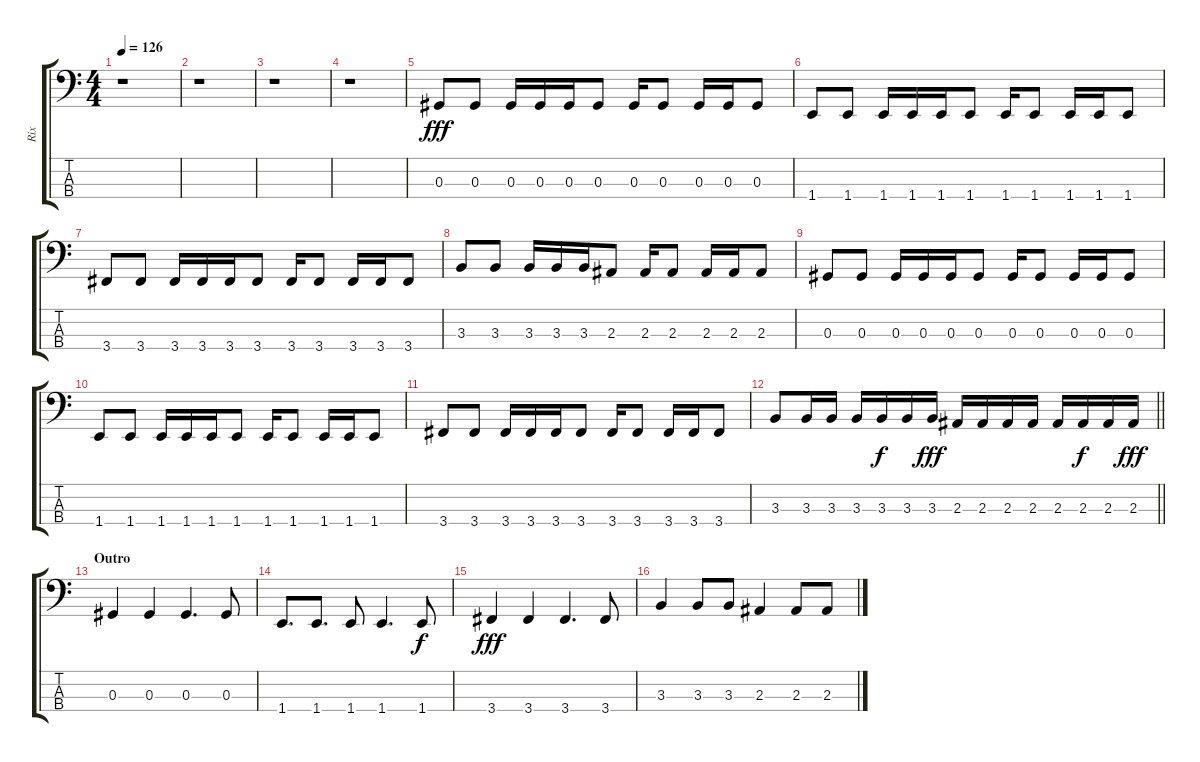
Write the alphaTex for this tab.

\track ("Rix" "Rix") {instrument electricbasspick}
\staff {score tabs}
\tuning (Gb2 Db2 Ab1 Eb1) {hide}
\ts (4 4)
\tempo 126
\clef f4
\ks c
r.1{dy f} |
r.1 |
r.1 |
r.1{volume 16} |
0.3.8{dy fff} 0.3.8 0.3.16 0.3.16 0.3.16 0.3.8 0.3.16 0.3.8 0.3.16 0.3.16 0.3.8 |
1.4.8 1.4.8 1.4.16 1.4.16 1.4.16 1.4.8 1.4.16 1.4.8 1.4.16 1.4.16 1.4.8 |
3.4.8 3.4.8 3.4.16 3.4.16 3.4.16 3.4.8 3.4.16 3.4.8 3.4.16 3.4.16 3.4.8 |
3.3.8 3.3.8 3.3.16 3.3.16 3.3.16 2.3.8 2.3.16 2.3.8 2.3.16 2.3.16 2.3.8 |
0.3.8 0.3.8 0.3.16 0.3.16 0.3.16 0.3.8 0.3.16 0.3.8 0.3.16 0.3.16 0.3.8 |
1.4.8 1.4.8 1.4.16 1.4.16 1.4.16 1.4.8 1.4.16 1.4.8 1.4.16 1.4.16 1.4.8 |
3.4.8 3.4.8 3.4.16 3.4.16 3.4.16 3.4.8 3.4.16 3.4.8 3.4.16 3.4.16 3.4.8 |
\barLineRight lightlight
3.3.8 3.3.16 3.3.16 3.3.16 3.3.16{dy f} 3.3.16 3.3.16{dy fff} 2.3.16 2.3.16 2.3.16 2.3.16 2.3.16 2.3.16{dy f} 2.3.16 2.3.16{dy fff} |
\section ("" "Outro")
0.3.4 0.3.4 0.3.4{d} 0.3.8 |
1.4.8{d} 1.4.8{d} 1.4.8 1.4.4{d} 1.4.8{dy f} |
3.4.4{dy fff} 3.4.4 3.4.4{d} 3.4.8 |
3.3.4 3.3.8 3.3.8 2.3.4 2.3.8 2.3.8
